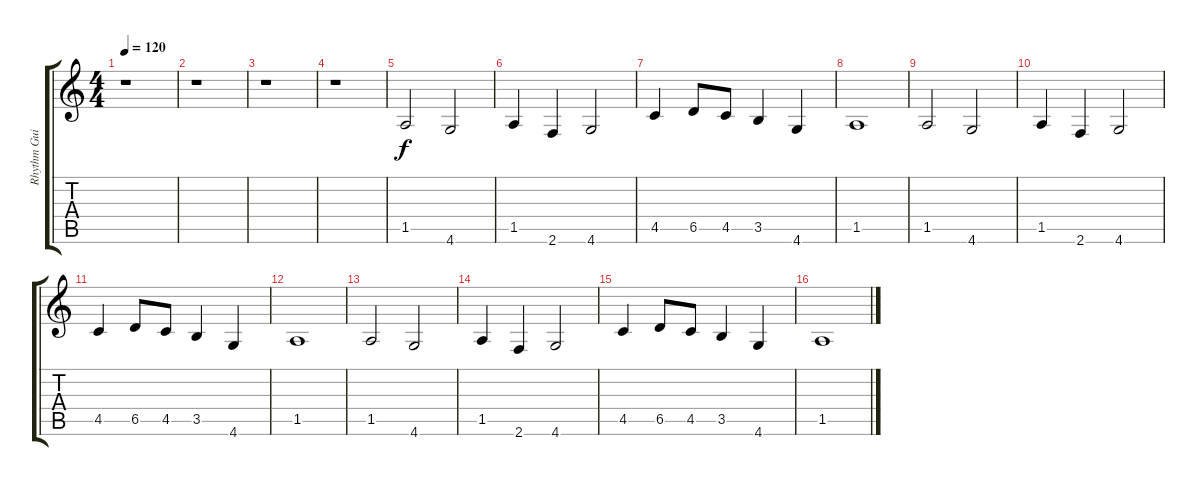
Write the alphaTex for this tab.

\track ("Rhythm Guitar (electric)" "Rhythm Gui") {instrument distortionguitar}
\staff {score tabs}
\tuning (Eb4 Bb3 Gb3 Db3 Ab2 Eb2) {hide}
\ts (4 4)
\tempo 120
\clef g2
\ks c
r.1{dy f instrument distortionguitar} |
r.1 |
r.1 |
r.1 |
1.5.2 4.6.2 |
1.5.4 2.6.4 4.6.2 |
4.5.4 6.5.8 4.5.8 3.5.4 4.6.4 |
1.5.1 |
1.5.2 4.6.2 |
1.5.4 2.6.4 4.6.2 |
4.5.4 6.5.8 4.5.8 3.5.4 4.6.4 |
1.5.1 |
1.5.2 4.6.2 |
1.5.4 2.6.4 4.6.2 |
4.5.4 6.5.8 4.5.8 3.5.4 4.6.4 |
1.5.1{volume 0}
